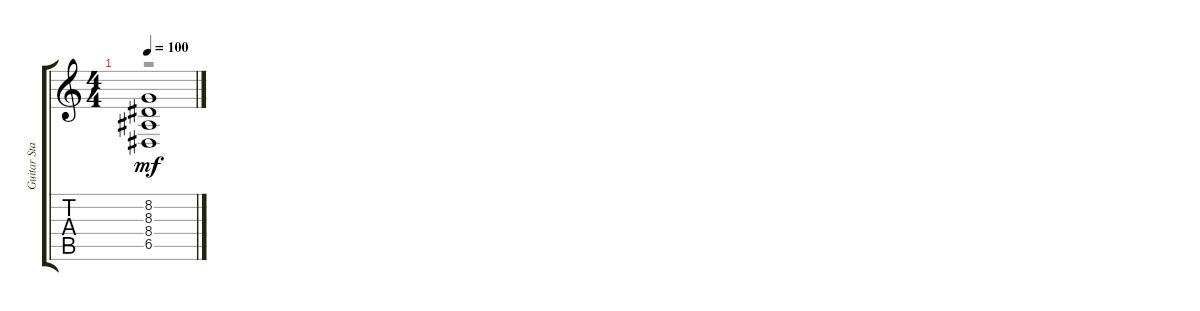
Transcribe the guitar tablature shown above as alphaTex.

\track ("Guitar Standard" "Guitar Sta") {instrument acousticgrandpiano}
\staff {score tabs}
\tuning (E4 B3 G3 D3 A2 E2) {hide}
\voice
\ts (4 4)
\tempo 100
\clef g2
\ks c
(8.2 8.3 8.4 6.5).1{dy mf}
\voice
\clef g2
\ottava regular
\simile none
\ks c
r.1{dy f}
